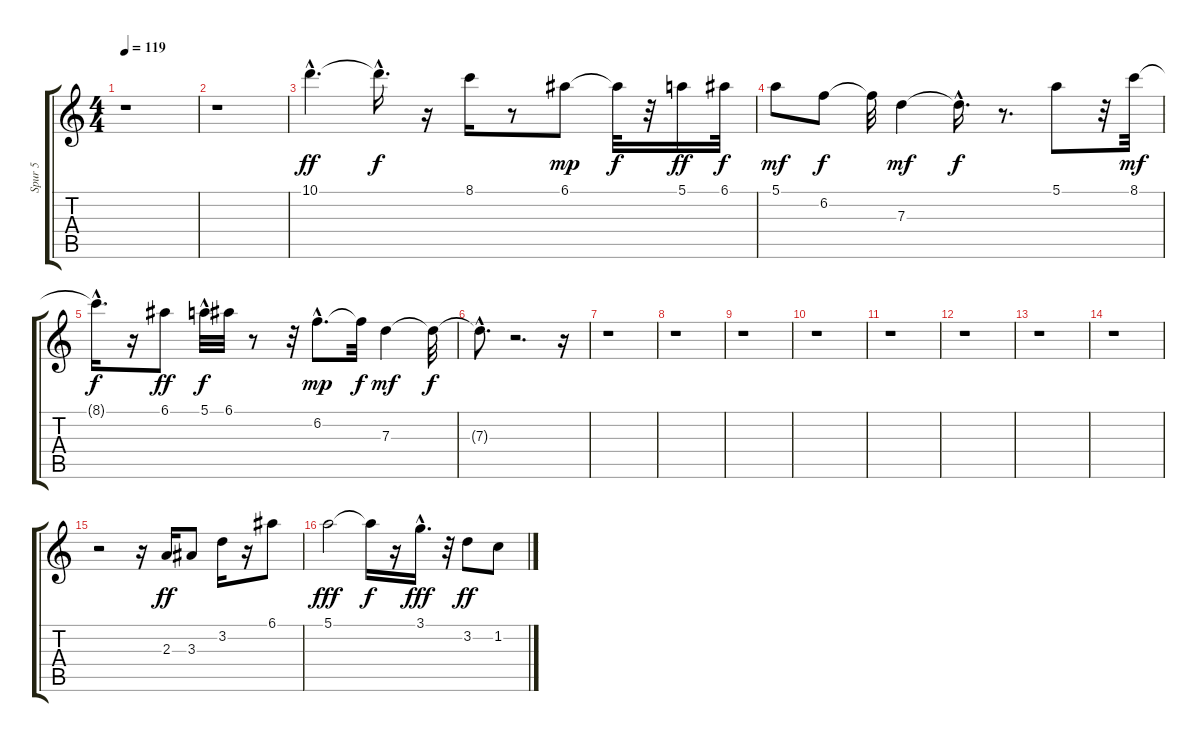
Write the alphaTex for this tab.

\track ("Spur 5" "Spur 5") {instrument acousticguitarsteel}
\staff {score tabs}
\tuning (E4 B3 G3 D3 A2 E2) {hide}
\ts (4 4)
\tempo 119
\clef g2
\ks c
r.1{dy ff instrument acousticguitarsteel} |
r.1 |
10.1{hac}.4{d} 10.1{hac t}.16{d dy f} r.16 8.1.16 r.8 6.1.8{dy mp} 6.1{t}.32{dy f} r.32 5.1.16{dy ff} 6.1.32{dy f} |
5.1.8{dy mf} 6.2.8{dy f} 6.2{t}.32 7.3.4{dy mf} 7.3{hac t}.16{d dy f} r.8{d} 5.1.8 r.32 8.1.32{dy mf} |
8.1{hac t}.16{d dy f} r.16 6.1.8{dy ff} 5.1{hac}.32{dy f} 6.1.32 r.8 r.32 6.2{hac}.8{d dy mp} 6.2{t}.32{dy f} 7.3.4{dy mf} 7.3{t}.32{dy f} |
7.3{hac t}.8{d} r.2{d} r.16 |
r.1 |
r.1 |
r.1 |
r.1 |
r.1 |
r.1 |
r.1 |
r.1 |
r.2 r.16 2.3.16{dy ff} 3.3.8 3.2.16 r.16 6.1.8 |
5.1.2{dy fff} 5.1{t}.16{dy f} r.16 3.1{hac}.16{d dy fff} r.32 3.2.8{dy ff} 1.2.8
